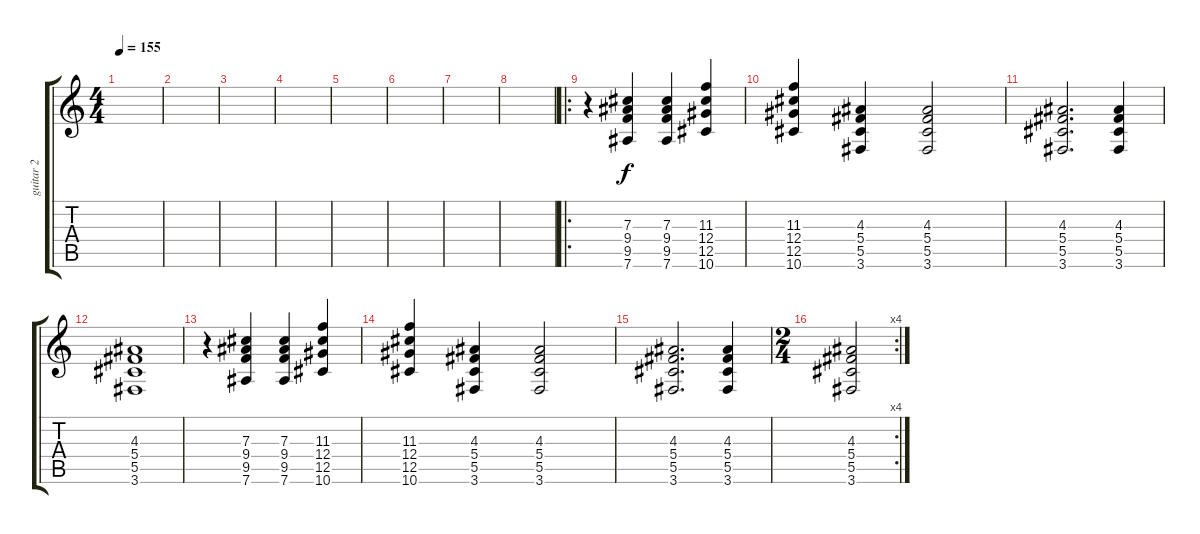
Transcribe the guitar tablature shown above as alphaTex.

\track ("guitar 2" "guitar 2") {instrument overdrivenguitar}
\staff {score tabs}
\tuning (Eb4 Bb3 Gb3 Db3 Ab2 Eb2) {hide}
\ts (4 4)
\tempo 155
\clef g2
\ks c
|
|
|
|
|
|
|
|
\ro
r.4 (7.3 9.4 9.5 7.6).4 (7.3 9.4 9.5 7.6).4 (11.3 12.4 12.5 10.6).4 |
(11.3 12.4 12.5 10.6).4 (4.3 5.4 5.5 3.6).4 (4.3 5.4 5.5 3.6).2 |
(4.3 5.4 5.5 3.6).2{d} (4.3 5.4 5.5 3.6).4 |
(4.3 5.4 5.5 3.6).1 |
r.4 (7.3 9.4 9.5 7.6).4 (7.3 9.4 9.5 7.6).4 (11.3 12.4 12.5 10.6).4 |
(11.3 12.4 12.5 10.6).4 (4.3 5.4 5.5 3.6).4 (4.3 5.4 5.5 3.6).2 |
(4.3 5.4 5.5 3.6).2{d} (4.3 5.4 5.5 3.6).4 |
\rc 4
\ts (2 4)
(4.3 5.4 5.5 3.6).2
